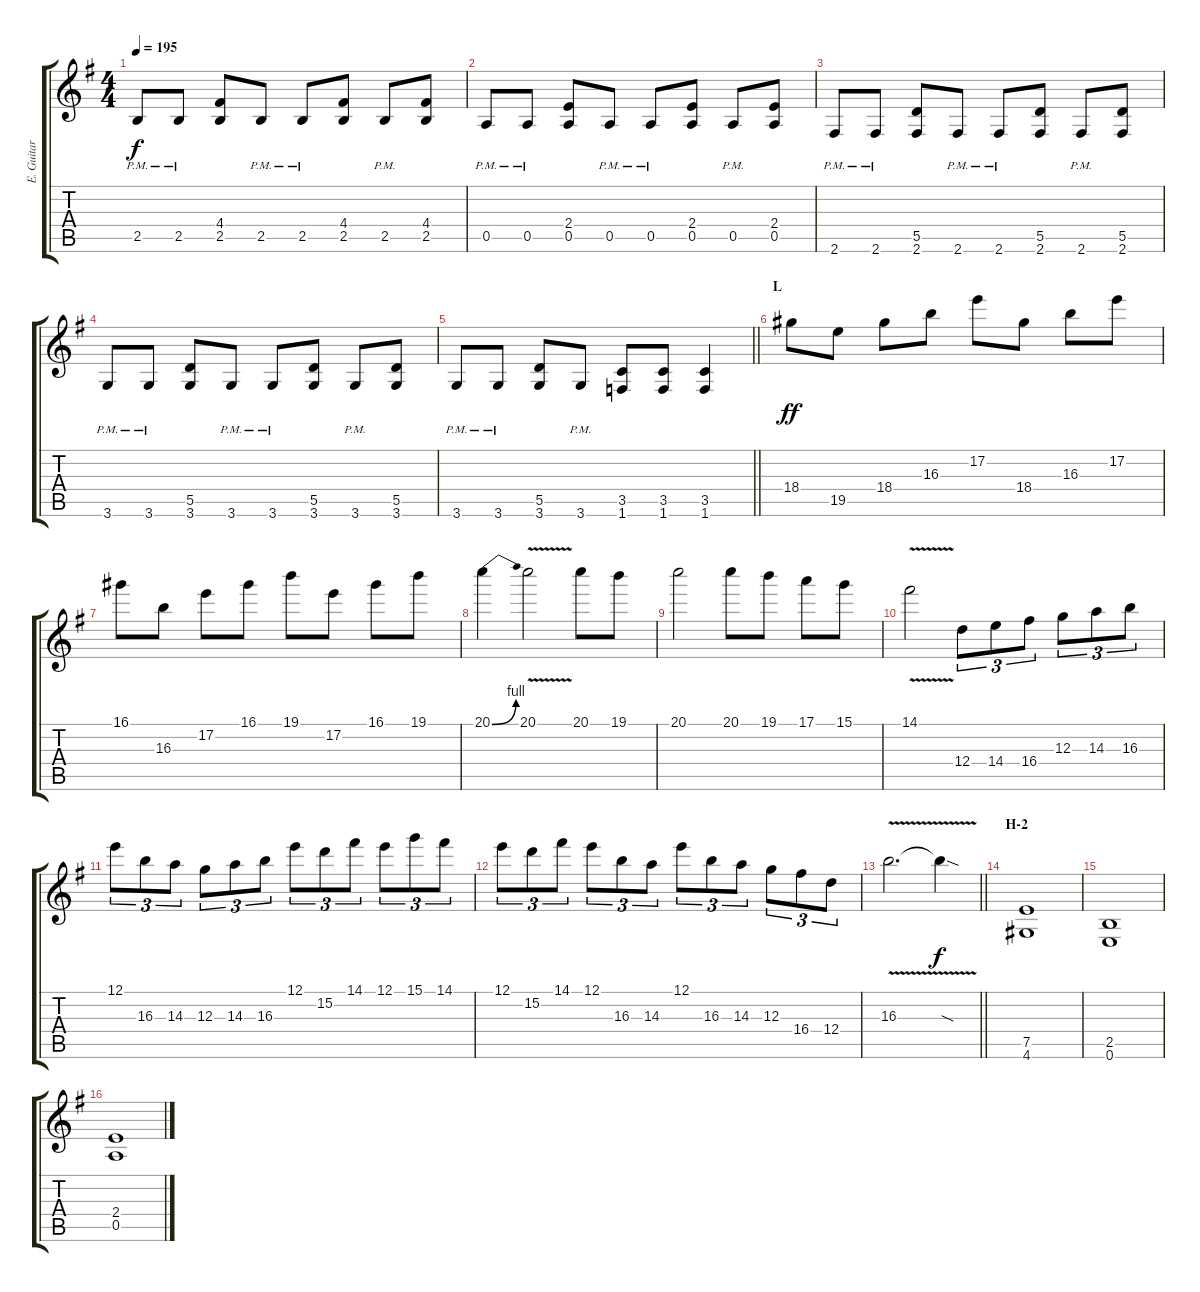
\track ("E. Guitar II" "E. Guitar ") {instrument overdrivenguitar}
\staff {score tabs}
\tuning (E4 B3 G3 D3 A2 E2) {hide}
\ts (4 4)
\tempo 195
\clef g2
\ks g
2.5{pm}.8{dy f} 2.5{pm}.8 (4.4 2.5).8 2.5{pm}.8 2.5{pm}.8 (4.4 2.5).8 2.5{pm}.8 (4.4 2.5).8 |
0.5{pm}.8 0.5{pm}.8 (2.4 0.5).8 0.5{pm}.8 0.5{pm}.8 (2.4 0.5).8 0.5{pm}.8 (2.4 0.5).8 |
2.6{pm}.8 2.6{pm}.8 (5.5 2.6).8 2.6{pm}.8 2.6{pm}.8 (5.5 2.6).8 2.6{pm}.8 (5.5 2.6).8 |
3.6{pm}.8 3.6{pm}.8 (5.5 3.6).8 3.6{pm}.8 3.6{pm}.8 (5.5 3.6).8 3.6{pm}.8 (5.5 3.6).8 |
\barLineRight lightlight
3.6{pm}.8 3.6{pm}.8 (5.5 3.6).8 3.6{pm}.8 (3.5 1.6).8 (3.5 1.6).8 (3.5 1.6).4 |
\section ("" "L")
18.4.8{dy ff} 19.5.8 18.4.8 16.3.8 17.2.8 18.4.8 16.3.8 17.2.8 |
16.1.8 16.3.8 17.2.8 16.1.8 19.1.8 17.2.8 16.1.8 19.1.8 |
20.1{be (bend 0 0 60 4)}.4 20.1{v}.2 20.1.8 19.1.8 |
20.1.2 20.1.8 19.1.8 17.1.8 15.1.8 |
14.1{v}.2 12.4.8{tu (3 2)} 14.4.8{tu (3 2)} 16.4.8{tu (3 2)} 12.3.8{tu (3 2)} 14.3.8{tu (3 2)} 16.3.8{tu (3 2)} |
12.1.8{tu (3 2)} 16.3.8{tu (3 2)} 14.3.8{tu (3 2)} 12.3.8{tu (3 2)} 14.3.8{tu (3 2)} 16.3.8{tu (3 2)} 12.1.8{tu (3 2)} 15.2.8{tu (3 2)} 14.1.8{tu (3 2)} 12.1.8{tu (3 2)} 15.1.8{tu (3 2)} 14.1.8{tu (3 2)} |
12.1.8{tu (3 2)} 15.2.8{tu (3 2)} 14.1.8{tu (3 2)} 12.1.8{tu (3 2)} 16.3.8{tu (3 2)} 14.3.8{tu (3 2)} 12.1.8{tu (3 2)} 16.3.8{tu (3 2)} 14.3.8{tu (3 2)} 12.3.8{tu (3 2)} 16.4.8{tu (3 2)} 12.4.8{tu (3 2)} |
\barLineRight lightlight
16.3{v}.2{d} 16.3{sod t}.4{dy f} |
\section ("" "H-2")
(7.5 4.6).1 |
(2.5 0.6).1 |
(2.4 0.5).1
